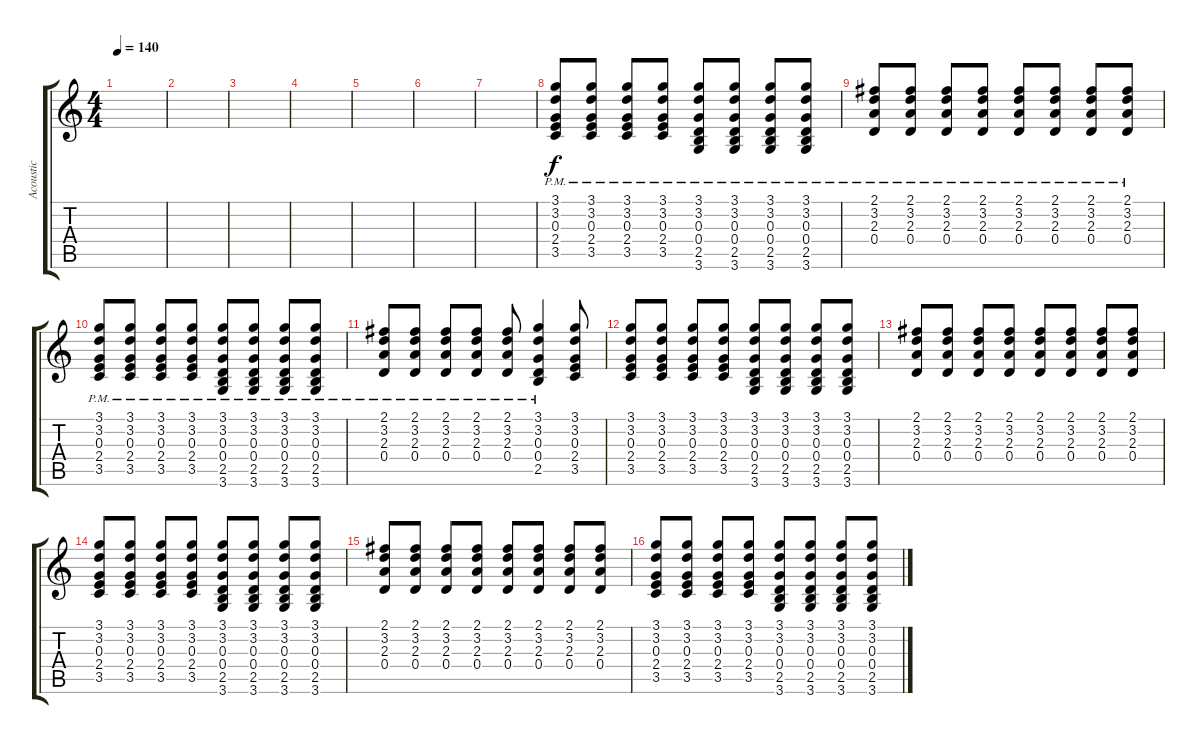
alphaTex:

\track ("Acoustic" "Acoustic") {instrument acousticguitarsteel}
\staff {score tabs}
\tuning (E4 B3 G3 D3 A2 E2) {hide}
\ts (4 4)
\tempo 140
\clef g2
\ks c
|
|
|
|
|
|
|
(3.1{pm} 3.2 0.3 2.4 3.5).8 (3.1{pm} 3.2 0.3 2.4 3.5).8 (3.1{pm} 3.2 0.3 2.4 3.5).8 (3.1{pm} 3.2 0.3 2.4 3.5).8 (3.1{pm} 3.2 0.3 0.4 2.5 3.6).8 (3.1{pm} 3.2 0.3 0.4 2.5 3.6).8 (3.1{pm} 3.2 0.3 0.4 2.5 3.6).8 (3.1{pm} 3.2 0.3 0.4 2.5 3.6).8 |
(2.1{pm} 3.2 2.3 0.4).8 (2.1{pm} 3.2 2.3 0.4).8 (2.1{pm} 3.2 2.3 0.4).8 (2.1{pm} 3.2 2.3 0.4).8 (2.1{pm} 3.2 2.3 0.4).8 (2.1{pm} 3.2 2.3 0.4).8 (2.1{pm} 3.2 2.3 0.4).8 (2.1{pm} 3.2 2.3 0.4).8 |
(3.1{pm} 3.2 0.3 2.4 3.5).8 (3.1{pm} 3.2 0.3 2.4 3.5).8 (3.1{pm} 3.2 0.3 2.4 3.5).8 (3.1{pm} 3.2 0.3 2.4 3.5).8 (3.1{pm} 3.2 0.3 0.4 2.5 3.6).8 (3.1{pm} 3.2 0.3 0.4 2.5 3.6).8 (3.1{pm} 3.2 0.3 0.4 2.5 3.6).8 (3.1{pm} 3.2 0.3 0.4 2.5 3.6).8 |
(2.1{pm} 3.2 2.3 0.4).8 (2.1{pm} 3.2 2.3 0.4).8 (2.1{pm} 3.2 2.3 0.4).8 (2.1{pm} 3.2 2.3 0.4).8 (2.1{pm} 3.2 2.3 0.4).8 (3.1{pm} 3.2 0.3 0.4 2.5).4 (3.1 3.2 0.3 2.4 3.5).8 |
(3.1 3.2 0.3 2.4 3.5).8 (3.1 3.2 0.3 2.4 3.5).8 (3.1 3.2 0.3 2.4 3.5).8 (3.1 3.2 0.3 2.4 3.5).8 (3.1 3.2 0.3 0.4 2.5 3.6).8 (3.1 3.2 0.3 0.4 2.5 3.6).8 (3.1 3.2 0.3 0.4 2.5 3.6).8 (3.1 3.2 0.3 0.4 2.5 3.6).8 |
(2.1 3.2 2.3 0.4).8 (2.1 3.2 2.3 0.4).8 (2.1 3.2 2.3 0.4).8 (2.1 3.2 2.3 0.4).8 (2.1 3.2 2.3 0.4).8 (2.1 3.2 2.3 0.4).8 (2.1 3.2 2.3 0.4).8 (2.1 3.2 2.3 0.4).8 |
(3.1 3.2 0.3 2.4 3.5).8 (3.1 3.2 0.3 2.4 3.5).8 (3.1 3.2 0.3 2.4 3.5).8 (3.1 3.2 0.3 2.4 3.5).8 (3.1 3.2 0.3 0.4 2.5 3.6).8 (3.1 3.2 0.3 0.4 2.5 3.6).8 (3.1 3.2 0.3 0.4 2.5 3.6).8 (3.1 3.2 0.3 0.4 2.5 3.6).8 |
(2.1 3.2 2.3 0.4).8 (2.1 3.2 2.3 0.4).8 (2.1 3.2 2.3 0.4).8 (2.1 3.2 2.3 0.4).8 (2.1 3.2 2.3 0.4).8 (2.1 3.2 2.3 0.4).8 (2.1 3.2 2.3 0.4).8 (2.1 3.2 2.3 0.4).8 |
(3.1 3.2 0.3 2.4 3.5).8 (3.1 3.2 0.3 2.4 3.5).8 (3.1 3.2 0.3 2.4 3.5).8 (3.1 3.2 0.3 2.4 3.5).8 (3.1 3.2 0.3 0.4 2.5 3.6).8 (3.1 3.2 0.3 0.4 2.5 3.6).8 (3.1 3.2 0.3 0.4 2.5 3.6).8 (3.1 3.2 0.3 0.4 2.5 3.6).8
